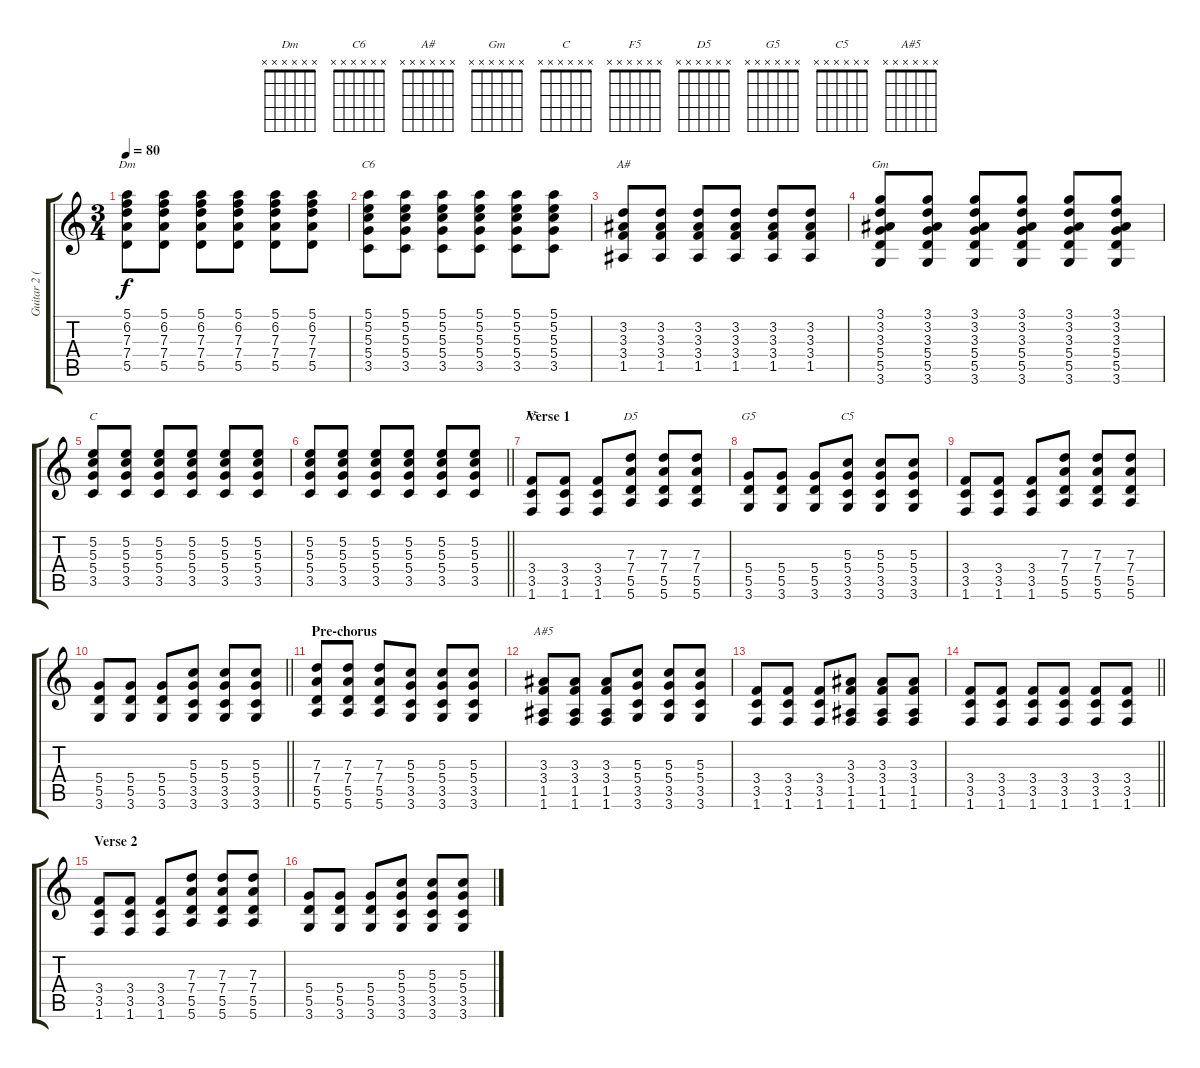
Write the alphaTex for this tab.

\track ("Guitar 2 (Rhythm)" "Guitar 2 (") {instrument overdrivenguitar}
\staff {score tabs}
\tuning (E4 B3 G3 D3 A2 E2) {hide}
\chord ("Dm" x x x x x x)
\chord ("C6" x x x x x x)
\chord ("A#" x x x x x x)
\chord ("Gm" x x x x x x)
\chord ("C" x x x x x x)
\chord ("F5" x x x x x x)
\chord ("D5" x x x x x x)
\chord ("G5" x x x x x x)
\chord ("C5" x x x x x x)
\chord ("A#5" x x x x x x)
\ts (3 4)
\tempo 80
\clef g2
\ks c
(5.1 6.2 7.3 7.4 5.5).8{ch "Dm" dy f instrument overdrivenguitar} (5.1 6.2 7.3 7.4 5.5).8 (5.1 6.2 7.3 7.4 5.5).8 (5.1 6.2 7.3 7.4 5.5).8 (5.1 6.2 7.3 7.4 5.5).8 (5.1 6.2 7.3 7.4 5.5).8 |
(5.1 5.2 5.3 5.4 3.5).8{ch "C6"} (5.1 5.2 5.3 5.4 3.5).8 (5.1 5.2 5.3 5.4 3.5).8 (5.1 5.2 5.3 5.4 3.5).8 (5.1 5.2 5.3 5.4 3.5).8 (5.1 5.2 5.3 5.4 3.5).8 |
(3.2 3.3 3.4 1.5).8{ch "A#"} (3.2 3.3 3.4 1.5).8 (3.2 3.3 3.4 1.5).8 (3.2 3.3 3.4 1.5).8 (3.2 3.3 3.4 1.5).8 (3.2 3.3 3.4 1.5).8 |
(3.1 3.2 3.3 5.4 5.5 3.6).8{ch "Gm"} (3.1 3.2 3.3 5.4 5.5 3.6).8 (3.1 3.2 3.3 5.4 5.5 3.6).8 (3.1 3.2 3.3 5.4 5.5 3.6).8 (3.1 3.2 3.3 5.4 5.5 3.6).8 (3.1 3.2 3.3 5.4 5.5 3.6).8 |
(5.2 5.3 5.4 3.5).8{ch "C"} (5.2 5.3 5.4 3.5).8 (5.2 5.3 5.4 3.5).8 (5.2 5.3 5.4 3.5).8 (5.2 5.3 5.4 3.5).8 (5.2 5.3 5.4 3.5).8 |
\barLineRight lightlight
(5.2 5.3 5.4 3.5).8 (5.2 5.3 5.4 3.5).8 (5.2 5.3 5.4 3.5).8 (5.2 5.3 5.4 3.5).8 (5.2 5.3 5.4 3.5).8 (5.2 5.3 5.4 3.5).8 |
\section ("" "Verse 1")
(3.4 3.5 1.6).8{ch "F5"} (3.4 3.5 1.6).8 (3.4 3.5 1.6).8 (7.3 7.4 5.5 5.6).8{ch "D5"} (7.3 7.4 5.5 5.6).8 (7.3 7.4 5.5 5.6).8 |
(5.4 5.5 3.6).8{ch "G5"} (5.4 5.5 3.6).8 (5.4 5.5 3.6).8 (5.3 5.4 3.5 3.6).8{ch "C5"} (5.3 5.4 3.5 3.6).8 (5.3 5.4 3.5 3.6).8 |
(3.4 3.5 1.6).8 (3.4 3.5 1.6).8 (3.4 3.5 1.6).8 (7.3 7.4 5.5 5.6).8 (7.3 7.4 5.5 5.6).8 (7.3 7.4 5.5 5.6).8 |
\barLineRight lightlight
(5.4 5.5 3.6).8 (5.4 5.5 3.6).8 (5.4 5.5 3.6).8 (5.3 5.4 3.5 3.6).8 (5.3 5.4 3.5 3.6).8 (5.3 5.4 3.5 3.6).8 |
\section ("" "Pre-chorus")
(7.3 7.4 5.5 5.6).8 (7.3 7.4 5.5 5.6).8 (7.3 7.4 5.5 5.6).8 (5.3 5.4 3.5 3.6).8 (5.3 5.4 3.5 3.6).8 (5.3 5.4 3.5 3.6).8 |
(3.3 3.4 1.5 1.6).8{ch "A#5"} (3.3 3.4 1.5 1.6).8 (3.3 3.4 1.5 1.6).8 (5.3 5.4 3.5 3.6).8 (5.3 5.4 3.5 3.6).8 (5.3 5.4 3.5 3.6).8 |
(3.4 3.5 1.6).8 (3.4 3.5 1.6).8 (3.4 3.5 1.6).8 (3.3 3.4 1.5 1.6).8 (3.3 3.4 1.5 1.6).8 (3.3 3.4 1.5 1.6).8 |
\barLineRight lightlight
(3.4 3.5 1.6).8 (3.4 3.5 1.6).8 (3.4 3.5 1.6).8 (3.4 3.5 1.6).8 (3.4 3.5 1.6).8 (3.4 3.5 1.6).8 |
\section ("" "Verse 2")
(3.4 3.5 1.6).8 (3.4 3.5 1.6).8 (3.4 3.5 1.6).8 (7.3 7.4 5.5 5.6).8 (7.3 7.4 5.5 5.6).8 (7.3 7.4 5.5 5.6).8 |
(5.4 5.5 3.6).8 (5.4 5.5 3.6).8 (5.4 5.5 3.6).8 (5.3 5.4 3.5 3.6).8 (5.3 5.4 3.5 3.6).8 (5.3 5.4 3.5 3.6).8
